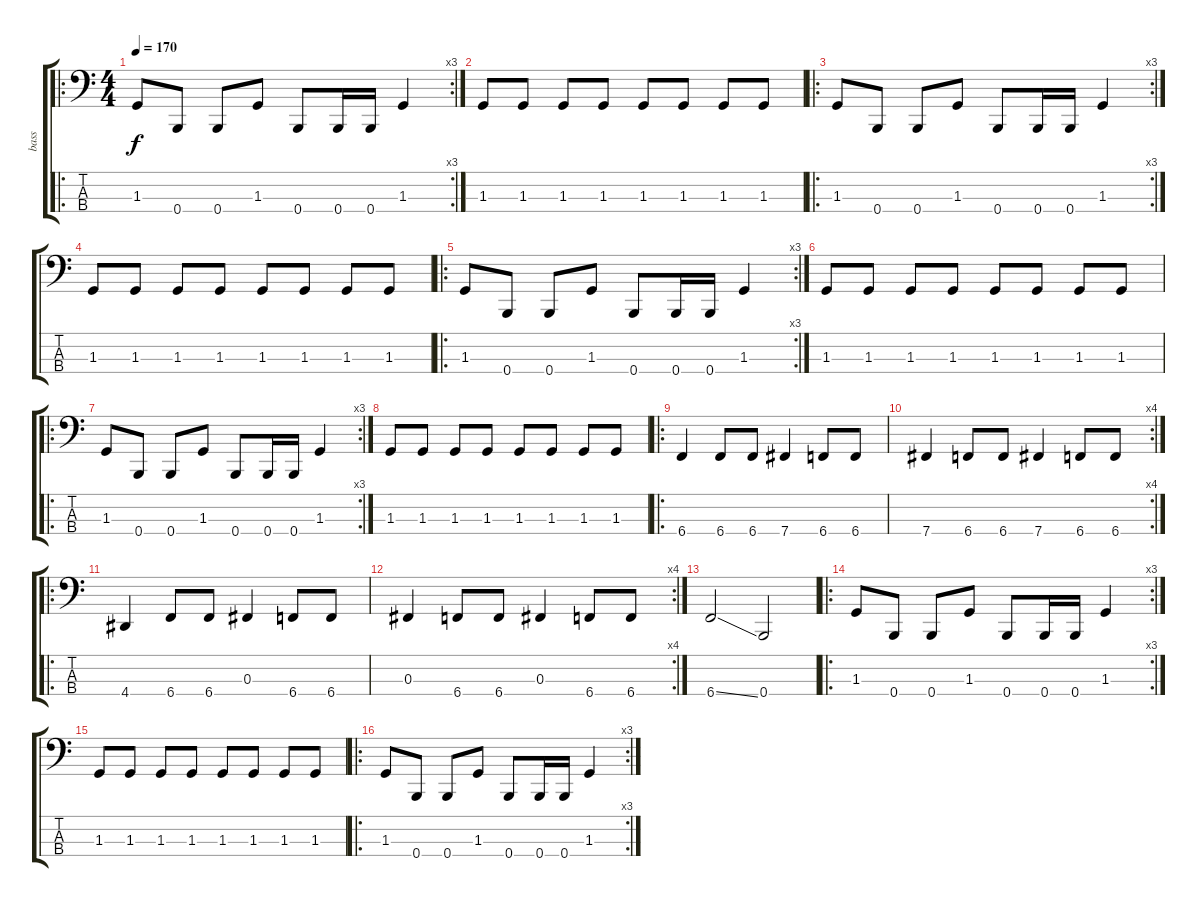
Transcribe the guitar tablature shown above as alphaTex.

\track ("bass" "bass") {instrument electricbasspick}
\staff {score tabs}
\tuning (E2 B1 Gb1 B0) {hide}
\ro
\rc 3
\ts (4 4)
\tempo 170
\clef f4
\ks c
1.3.8{dy f instrument electricbasspick} 0.4.8 0.4.8 1.3.8 0.4.8 0.4.16 0.4.16 1.3.4 |
1.3.8 1.3.8 1.3.8 1.3.8 1.3.8 1.3.8 1.3.8 1.3.8 |
\ro
\rc 3
1.3.8 0.4.8 0.4.8 1.3.8 0.4.8 0.4.16 0.4.16 1.3.4 |
1.3.8 1.3.8 1.3.8 1.3.8 1.3.8 1.3.8 1.3.8 1.3.8 |
\ro
\rc 3
1.3.8 0.4.8 0.4.8 1.3.8 0.4.8 0.4.16 0.4.16 1.3.4 |
1.3.8 1.3.8 1.3.8 1.3.8 1.3.8 1.3.8 1.3.8 1.3.8 |
\ro
\rc 3
1.3.8 0.4.8 0.4.8 1.3.8 0.4.8 0.4.16 0.4.16 1.3.4 |
1.3.8 1.3.8 1.3.8 1.3.8 1.3.8 1.3.8 1.3.8 1.3.8 |
\ro
6.4.4 6.4.8 6.4.8 7.4.4 6.4.8 6.4.8 |
\rc 4
7.4.4 6.4.8 6.4.8 7.4.4 6.4.8 6.4.8 |
\ro
4.4.4 6.4.8 6.4.8 0.3.4 6.4.8 6.4.8 |
\rc 4
0.3.4 6.4.8 6.4.8 0.3.4 6.4.8 6.4.8 |
6.4{ss}.2 0.4.2 |
\ro
\rc 3
1.3.8 0.4.8 0.4.8 1.3.8 0.4.8 0.4.16 0.4.16 1.3.4 |
1.3.8 1.3.8 1.3.8 1.3.8 1.3.8 1.3.8 1.3.8 1.3.8 |
\ro
\rc 3
1.3.8 0.4.8 0.4.8 1.3.8 0.4.8 0.4.16 0.4.16 1.3.4
